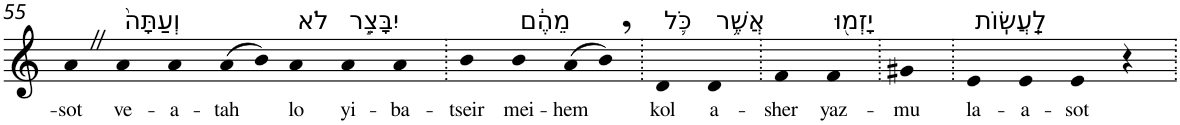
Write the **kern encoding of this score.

**kern	**text
*part1	*part1
*staff1	*staff1
*I"Piano	*
*I'Pno	*
!!LO:PB:g=z
*clefG2	*
*k[]	*
=55	=55
!	!LO:LY:b
4aZ	-sot
!LO:TX:a:t=וְעַתָּה֙	!
!	!LO:LY:b
4a	ve-
!	!LO:LY:b
4a	-a-
!	!LO:LY:b
(>8a	-tah
8b)	.
!LO:TX:a:t=לֹא	!
!	!LO:LY:b
4a	lo
!LO:TX:a:t=יִבָּצֵ֣ר	!
!	!LO:LY:b
4a	yi-
!	!LO:LY:b
4a	-ba-
=56.	=56.
!	!LO:LY:b
4b	-tseir
!LO:TX:a:t=מֵהֶ֔ם	!
!	!LO:LY:b
4b	mei-
!	!LO:LY:b
(>8a	-hem
8b,)	.
=57.	=57.
!LO:TX:a:t=כֹּ֛ל	!
!	!LO:LY:b
4d	kol
!LO:TX:a:t=אֲשֶׁ֥ר	!
!	!LO:LY:b
4d	a-
=58.	=58.
!	!LO:LY:b
4f	-sher
!LO:TX:a:t=יָזְמ֖וּ	!
!	!LO:LY:b
4f	yaz-
=59.	=59.
!	!LO:LY:b
4g#X	-mu
=60.	=60.
!LO:TX:a:t=לַֽעֲשֽׂוֹת	!
!	!LO:LY:b
4e	la-
!	!LO:LY:b
4e	-a-
!	!LO:LY:b
4e	-sot
4r	.
=.	=.
*-	*-
